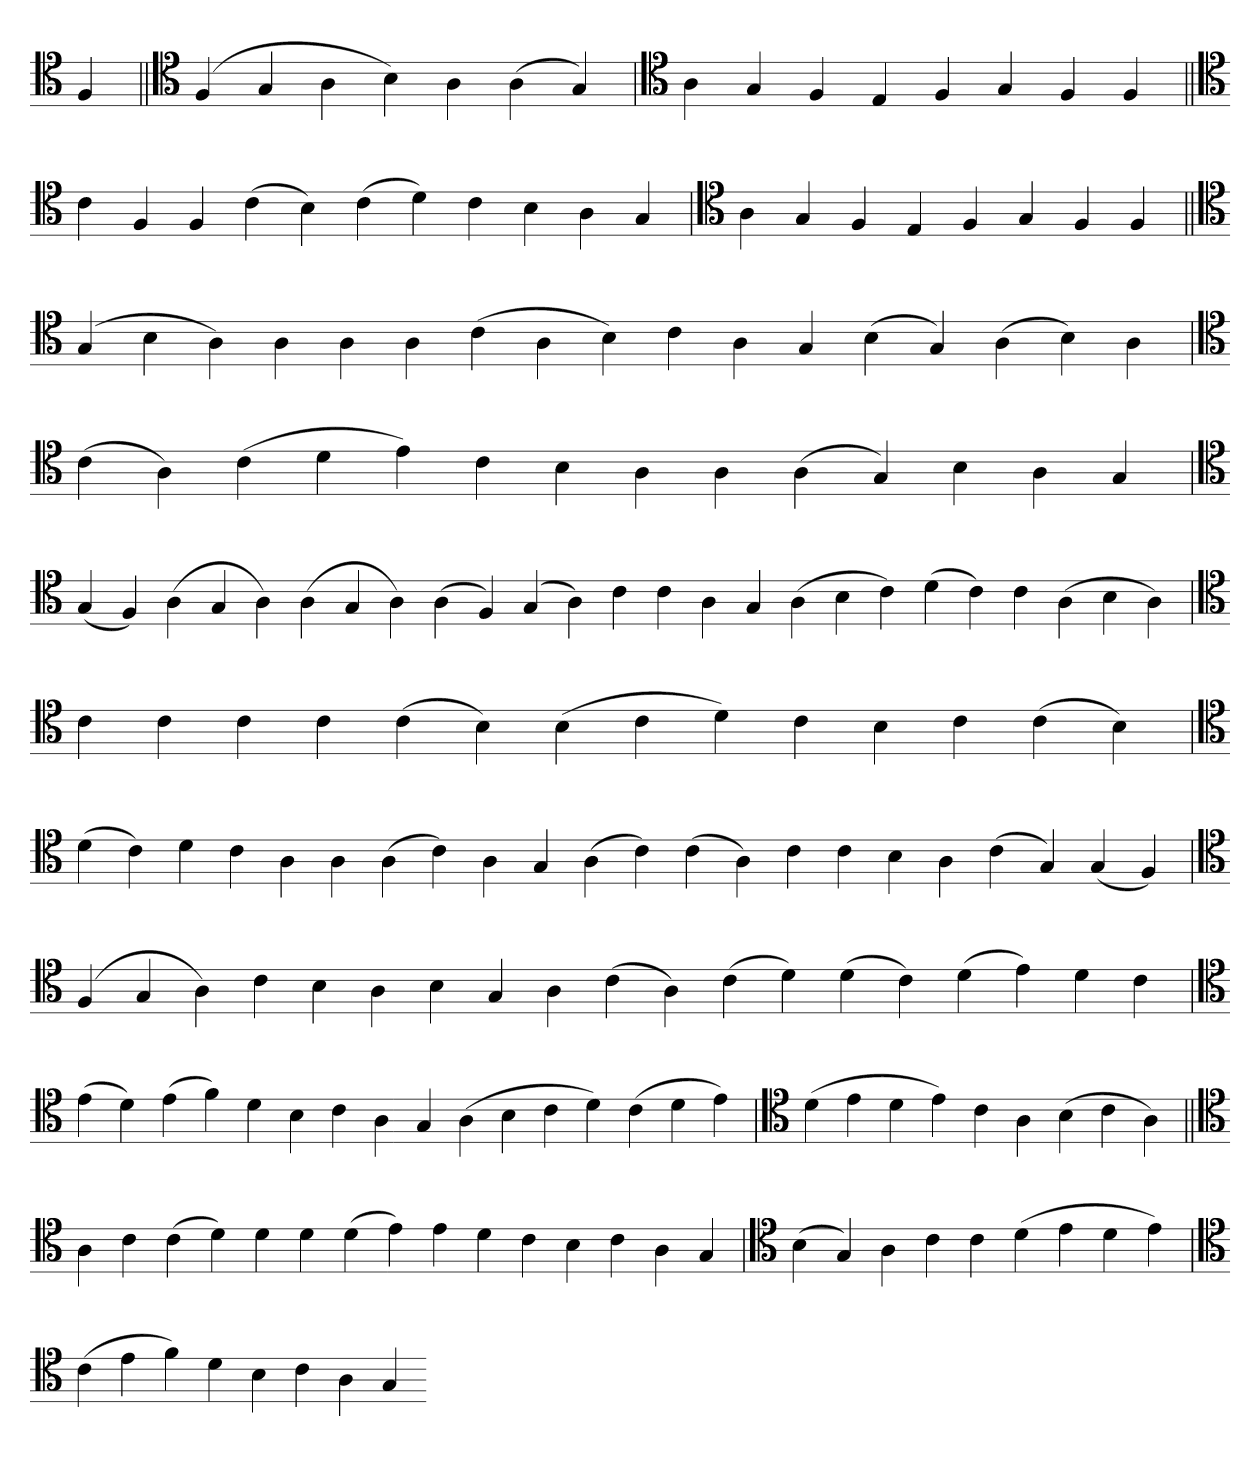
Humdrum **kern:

**kern
*part1
*staff1
*clefC4
=
4F
=||
*clefC4
(4F
4G
4A
4B)
4A
(4A
4G)
=`
*clefC4
4A
4G
4F
4E
4F
4G
4F
4F
=||
*clefC4
4c
4F
4F
(4c
4B)
(4c
4d)
4c
4B
4A
4G
=`
*clefC4
4A
4G
4F
4E
4F
4G
4F
4F
=||
*clefC4
(4G
4B
4A)
4A
4A
4A
(4c
4A
4B)
4c
4A
4G
(4B
4G)
(4A
4B)
4A
='
*clefC4
(4c
4A)
(4c
4d
4e)
4c
4B
4A
4A
(4A
4G)
4B
4A
4G
=`
*clefC4
(4G
4F)
(4A
4G
4A)
(4A
4G
4A)
(4A
4F)
(4G
4A)
4c
4c
4A
4G
(4A
4B
4c)
(4d
4c)
4c
(4A
4B
4A)
=
*clefC4
4c
4c
4c
4c
(4c
4B)
(4B
4c
4d)
4c
4B
4c
(4c
4B)
=`
*clefC4
(4d
4c)
4d
4c
4A
4A
(4A
4c)
4A
4G
(4A
4c)
(4c
4A)
4c
4c
4B
4A
(4c
4G)
(4G
4F)
=
*clefC4
(4F
4G
4A)
4c
4B
4A
4B
4G
4A
(4c
4A)
(4c
4d)
(4d
4c)
(4d
4e)
4d
4c
=`
*clefC4
(4e
4d)
(4e
4f)
4d
4B
4c
4A
4G
(4A
4B
4c
4d)
(4c
4d
4e)
=`
*clefC4
(4d
4e
4d
4e)
4c
4A
(4B
4c
4A)
=||
*clefC4
4A
4c
(4c
4d)
4d
4d
(4d
4e)
4e
4d
4c
4B
4c
4A
4G
=`
*clefC4
(4B
4G)
4A
4c
4c
(4d
4e
4d
4e)
=`
*clefC4
(4c
4e
4f)
4d
4B
4c
4A
4G
=-
*-
